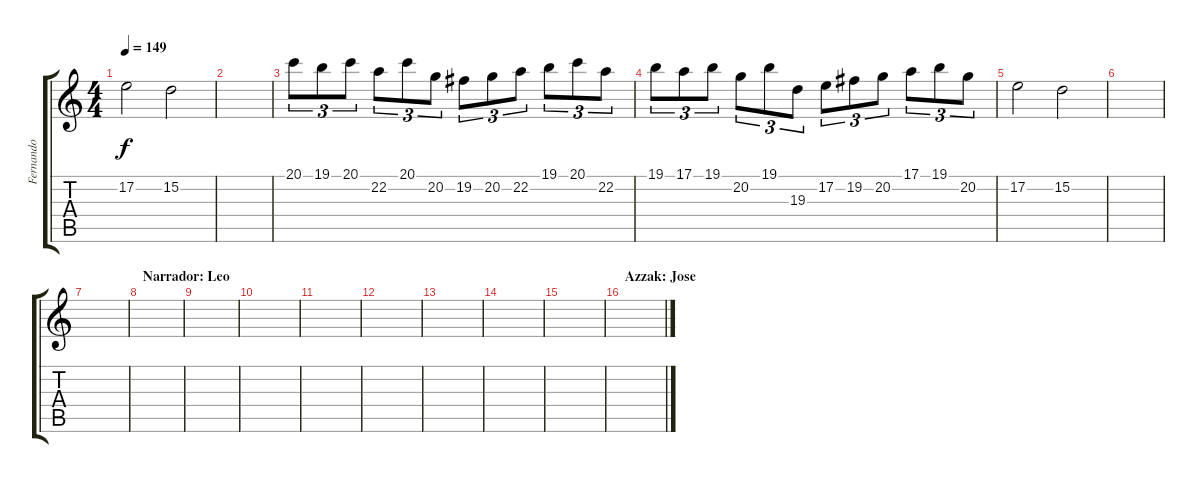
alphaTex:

\track ("Fernando" "Fernando") {instrument flute}
\staff {score tabs}
\tuning (E4 B3 G3 D3 A2 E2) {hide}
\ts (4 4)
\tempo 149
\clef g2
\ks c
17.2.2{dy f} 15.2.2 |
|
20.1.8{tu (3 2) volume 13} 19.1.8{tu (3 2)} 20.1.8{tu (3 2)} 22.2.8{tu (3 2)} 20.1.8{tu (3 2)} 20.2.8{tu (3 2)} 19.2.8{tu (3 2)} 20.2.8{tu (3 2)} 22.2.8{tu (3 2)} 19.1.8{tu (3 2)} 20.1.8{tu (3 2)} 22.2.8{tu (3 2)} |
19.1.8{tu (3 2)} 17.1.8{tu (3 2)} 19.1.8{tu (3 2)} 20.2.8{tu (3 2)} 19.1.8{tu (3 2)} 19.3.8{tu (3 2)} 17.2.8{tu (3 2)} 19.2.8{tu (3 2)} 20.2.8{tu (3 2)} 17.1.8{tu (3 2)} 19.1.8{tu (3 2)} 20.2.8{tu (3 2)} |
17.2.2 15.2.2 |
|
|
\section ("" "Narrador: Leo")
|
|
|
|
|
|
|
|
\section ("" "Azzak: Jose")
